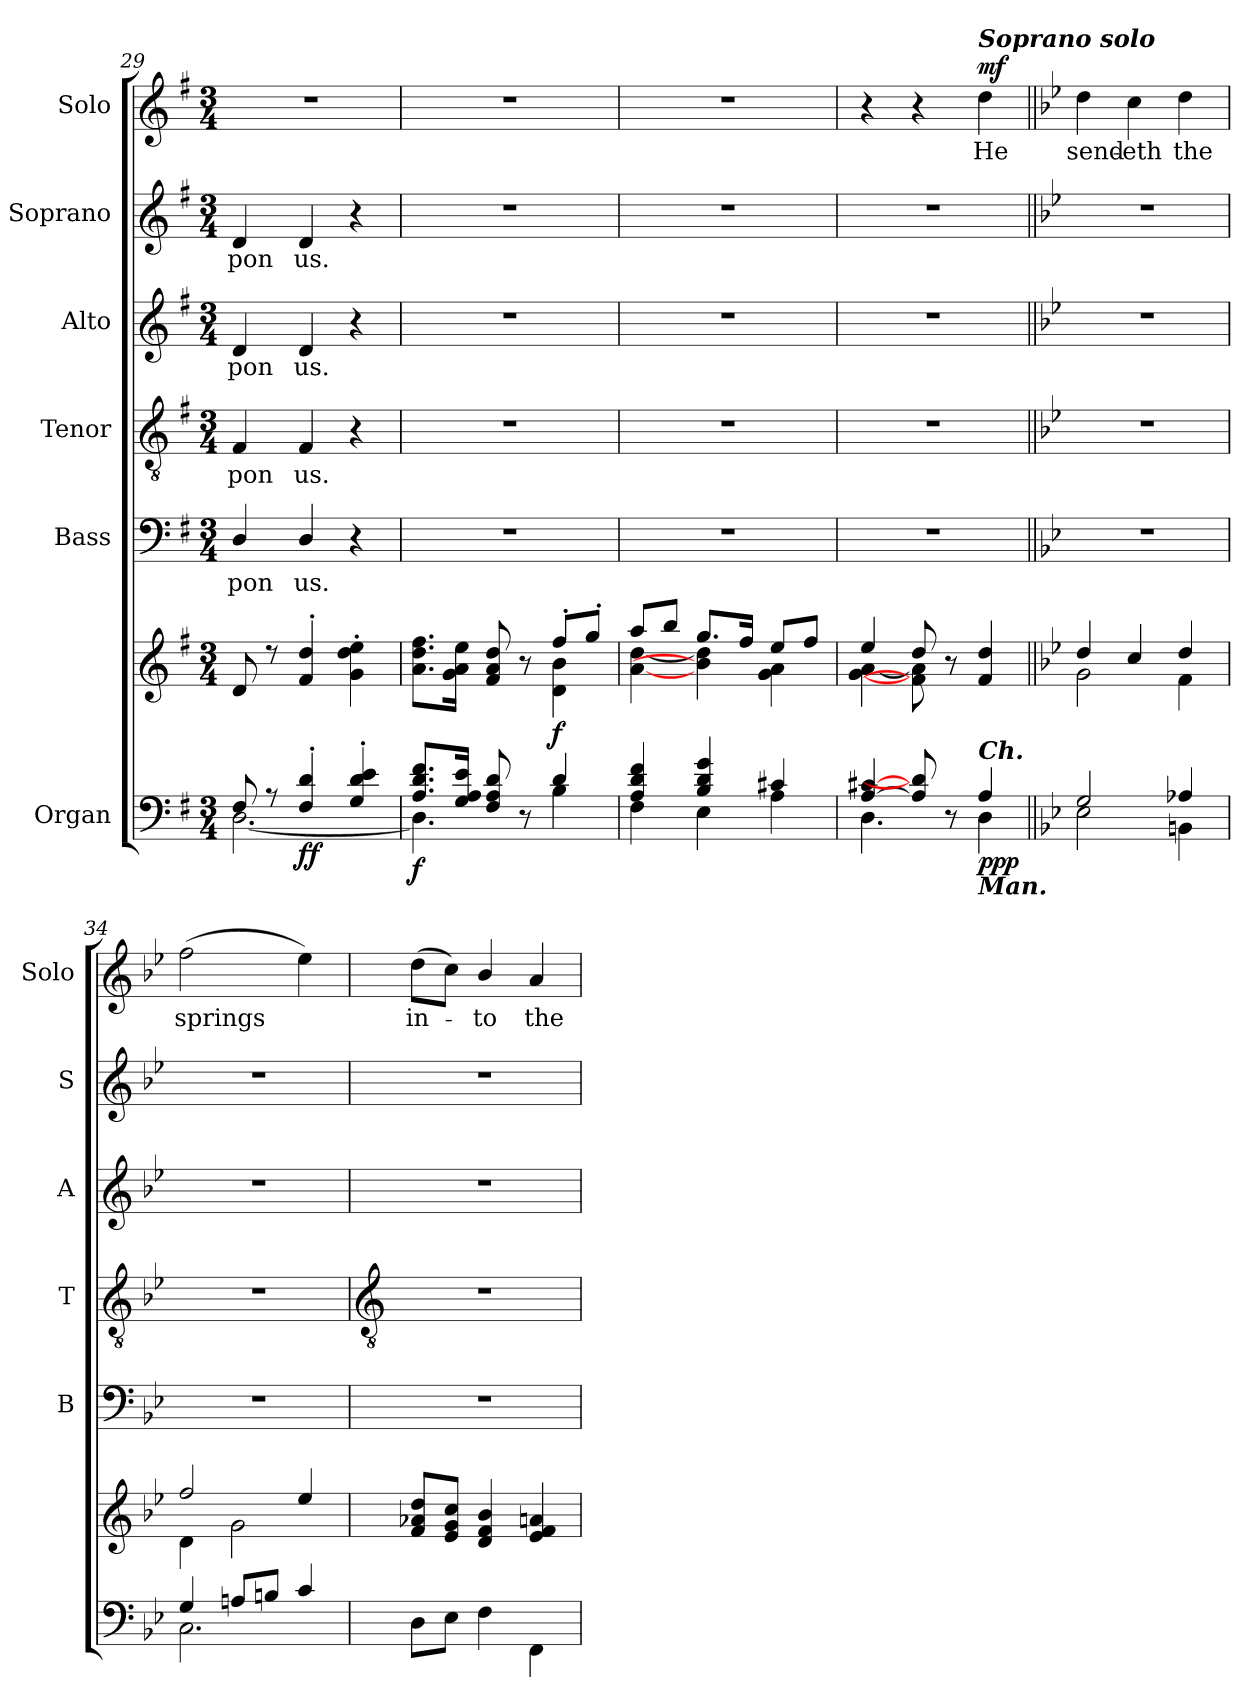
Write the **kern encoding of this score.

**kern	**kern	**dynam	**kern	**text	**kern	**text	**kern	**text	**kern	**text	**kern	**text	**dynam
*part6	*part6	*part6	*part5	*part5	*part4	*part4	*part3	*part3	*part2	*part2	*part1	*part1	*part1
*staff7	*staff6	*staff6/7	*staff5	*staff5	*staff4	*staff4	*staff3	*staff3	*staff2	*staff2	*staff1	*staff1	*staff1
*I"Organ	*	*	*I"Bass	*	*I"Tenor	*	*I"Alto	*	*I"Soprano	*	*I"Solo	*	*
*	*	*	*I'B	*	*I'T	*	*I'A	*	*I'S	*	*I'Solo	*	*
*clefF4	*clefG2	*	*clefF4	*	*clefGv2	*	*clefG2	*	*clefG2	*	*clefG2	*	*
*k[f#]	*k[f#]	*	*k[f#]	*	*k[f#]	*	*k[f#]	*	*k[f#]	*	*k[f#]	*	*
*G:	*G:	*	*G:	*	*G:	*	*G:	*	*G:	*	*G:	*	*
*M3/4	*M3/4	*	*M3/4	*	*M3/4	*	*M3/4	*	*M3/4	*	*M3/4	*	*
=29	=29	=29	=29	=29	=29	=29	=29	=29	=29	=29	=29	=29	=29
*^	*^	*	*	*	*	*	*	*	*	*	*	*	*
!	!	!	!	!	!	!LO:LY:b	!	!LO:LY:b	!	!LO:LY:b	!	!LO:LY:b	!LO:N:vis=1	!	!
8F#/	[2.D\	8d/	2.ryy	.	4D/	-pon	4F#	pon	4d	-pon	4d	-pon	2.r	.	.
8r	.	8r	.	.	.	.	.	.	.	.	.	.	.	.	.
!	!	!	!	!LO:DY:b=2	!	!LO:LY:b	!	!LO:LY:b	!	!LO:LY:b	!	!LO:LY:b	!	!	!
!	!	!	!	!LO:DY:n=1:b	!	!	!	!	!	!	!	!	!	!	!
4F#/' 4d/'	.	4f#/' 4dd/'	.	f f	4D/	us.	4F#	us.	4d	us.	4d	us.	.	.	.
4G/' 4d/' 4e/'	.	4g\' 4dd\' 4ee\'	.	.	4r	.	4r	.	4r	.	4r	.	.	.	.
=30	=30	=30	=30	=30	=30	=30	=30	=30	=30	=30	=30	=30	=30	=30	=30
!	!	!	!	!LO:DY:b=2	!LO:N:vis=1	!	!LO:N:vis=1	!	!LO:N:vis=1	!	!LO:N:vis=1	!	!LO:N:vis=1	!	!
8.A/ 8.d/ 8.f#/L	4.D\]	8.a\ 8.dd\ 8.ff#\L	2ryy	f	2.r	.	2.r	.	2.r	.	2.r	.	2.r	.	.
16G/ 16A/ 16e/J	.	16g\ 16a\ 16ee\J	.	.	.	.	.	.	.	.	.	.	.	.	.
8F#/ 8A/ 8d/	.	8f#/ 8a/ 8dd/	.	.	.	.	.	.	.	.	.	.	.	.	.
8ryy	8r	8r	.	.	.	.	.	.	.	.	.	.	.	.	.
!	!	!	!	!LO:DY:b	!	!	!	!	!	!	!	!	!	!	!
4d/	4B\	8ff#'/L	4d\ 4b\	f	.	.	.	.	.	.	.	.	.	.	.
.	.	8gg'/J	.	.	.	.	.	.	.	.	.	.	.	.	.
=31	=31	=31	=31	=31	=31	=31	=31	=31	=31	=31	=31	=31	=31	=31	=31
!	!	!	!	!	!LO:N:vis=1	!	!LO:N:vis=1	!	!LO:N:vis=1	!	!LO:N:vis=1	!	!LO:N:vis=1	!	!
4A/ 4d/ 4f#/	4F#\	8aa/L	[4a\ [4dd\	.	2.r	.	2.r	.	2.r	.	2.r	.	2.r	.	.
.	.	8bb/J	.	.	.	.	.	.	.	.	.	.	.	.	.
4B/ 4d/ 4g/	4E\	8.gg/L	4b\] 4dd\]	.	.	.	.	.	.	.	.	.	.	.	.
.	.	16ff#/J	.	.	.	.	.	.	.	.	.	.	.	.	.
4c#X/	4A\	8ee/L	4g\ 4a\	.	.	.	.	.	.	.	.	.	.	.	.
.	.	8ff#/J	.	.	.	.	.	.	.	.	.	.	.	.	.
=32	=32	=32	=32	=32	=32	=32	=32	=32	=32	=32	=32	=32	=32	=32	=32
!	!	!	!	!	!LO:N:vis=1	!	!LO:N:vis=1	!	!LO:N:vis=1	!	!LO:N:vis=1	!	!	!	!
[4A/ [4c#X/	4.D\	4ee/	[4g\ [4a\	.	2.r	.	2.r	.	2.r	.	2.r	.	4r	.	.
8A/] 8d/]	.	8dd/	8f#\] 8a\]	.	.	.	.	.	.	.	.	.	4r	.	.
8ryy	8r	8r	4.ryy	.	.	.	.	.	.	.	.	.	.	.	.
!	!	!	!	!	!	!	!	!	!	!	!	!	!LO:TX:a:Bi:t=Soprano solo	!	!
!LO:TX:a:Bi:t=Ch.	!	!	!	!	!	!	!	!	!	!	!	!	!	!	!
!LO:TX:b:Bi:t=Man.	!	!	!	!	!	!	!	!	!	!	!	!	!	!	!
!	!	!	!	!LO:DY:b=2	!	!	!	!	!	!	!	!	!	!LO:LY:b	!
!	!	!	!	!LO:DY:n=1:b=2	!	!	!	!	!	!	!	!	!	!	!
!	!	!	!	!LO:DY:n=2:b	!	!	!	!	!	!	!	!	!	!	!LO:DY:b
4A/	4D\	4f#/ 4dd/	.	p p p	.	.	.	.	.	.	.	.	4dd	He	mf
=33||	=33||	=33||	=33||	=33||	=33||	=33||	=33||	=33||	=33||	=33||	=33||	=33||	=33||	=33||	=33||
*k[b-e-]	*	*k[b-e-]	*	*	*k[b-e-]	*	*k[b-e-]	*	*k[b-e-]	*	*k[b-e-]	*	*k[b-e-]	*	*
*B-:	*	*B-:	*	*	*B-:	*	*B-:	*	*B-:	*	*B-:	*	*B-:	*	*
!	!	!	!	!	!LO:N:vis=1	!	!LO:N:vis=1	!	!LO:N:vis=1	!	!LO:N:vis=1	!	!	!LO:LY:b	!
2G/	2E-\	4dd/	2g\	.	2.r	.	2.r	.	2.r	.	2.r	.	4dd	send-	.
!	!	!	!	!	!	!	!	!	!	!	!	!	!	!LO:LY:b	!
.	.	4cc/	.	.	.	.	.	.	.	.	.	.	4cc	-eth	.
!	!	!	!	!	!	!	!	!	!	!	!	!	!	!LO:LY:b	!
4A-X/	4BBn\	4dd/	4f\	.	.	.	.	.	.	.	.	.	4dd	the	.
=34	=34	=34	=34	=34	=34	=34	=34	=34	=34	=34	=34	=34	=34	=34	=34
!	!	!	!	!	!LO:N:vis=1	!	!LO:N:vis=1	!	!LO:N:vis=1	!	!LO:N:vis=1	!	!	!LO:LY:b	!
4G/	2.C\	2ff/	4d\	.	2.r	.	2.r	.	2.r	.	2.r	.	(>2ff	springs	.
8An/L	.	.	2g\	.	.	.	.	.	.	.	.	.	.	.	.
8Bn/J	.	.	.	.	.	.	.	.	.	.	.	.	.	.	.
4c/	.	4ee-/	.	.	.	.	.	.	.	.	.	.	4ee-)	.	.
!!LO:LB:g=z
=35	=35	=35	=35	=35	=35	=35	=35	=35	=35	=35	=35	=35	=35	=35	=35
*	*	*	*	*	*	*	*clefGv2	*	*	*	*	*	*	*	*
!	!	!	!	!	!LO:N:vis=1	!	!LO:N:vis=1	!	!LO:N:vis=1	!	!LO:N:vis=1	!	!	!LO:LY:b	!
2.ryy	8D\L	8f/ 8a-X/ 8dd/L	2.ryy	.	2.r	.	2.r	.	2.r	.	2.r	.	(>8ddL	in-	.
.	8E-\J	8e-/ 8g/ 8cc/J	.	.	.	.	.	.	.	.	.	.	8ccJ)	.	.
!	!	!	!	!	!	!	!	!	!	!	!	!	!	!LO:LY:b	!
.	4F\	4d/ 4f/ 4b-/	.	.	.	.	.	.	.	.	.	.	4b-/	to	.
!	!	!	!	!	!	!	!	!	!	!	!	!	!	!LO:LY:b	!
.	4FF\	4e-/ 4f/ 4an/	.	.	.	.	.	.	.	.	.	.	4a	the	.
*v	*v	*	*	*	*	*	*	*	*	*	*	*	*	*	*
*	*v	*v	*	*	*	*	*	*	*	*	*	*	*	*
=	=	=	=	=	=	=	=	=	=	=	=	=	=
*-	*-	*-	*-	*-	*-	*-	*-	*-	*-	*-	*-	*-	*-
